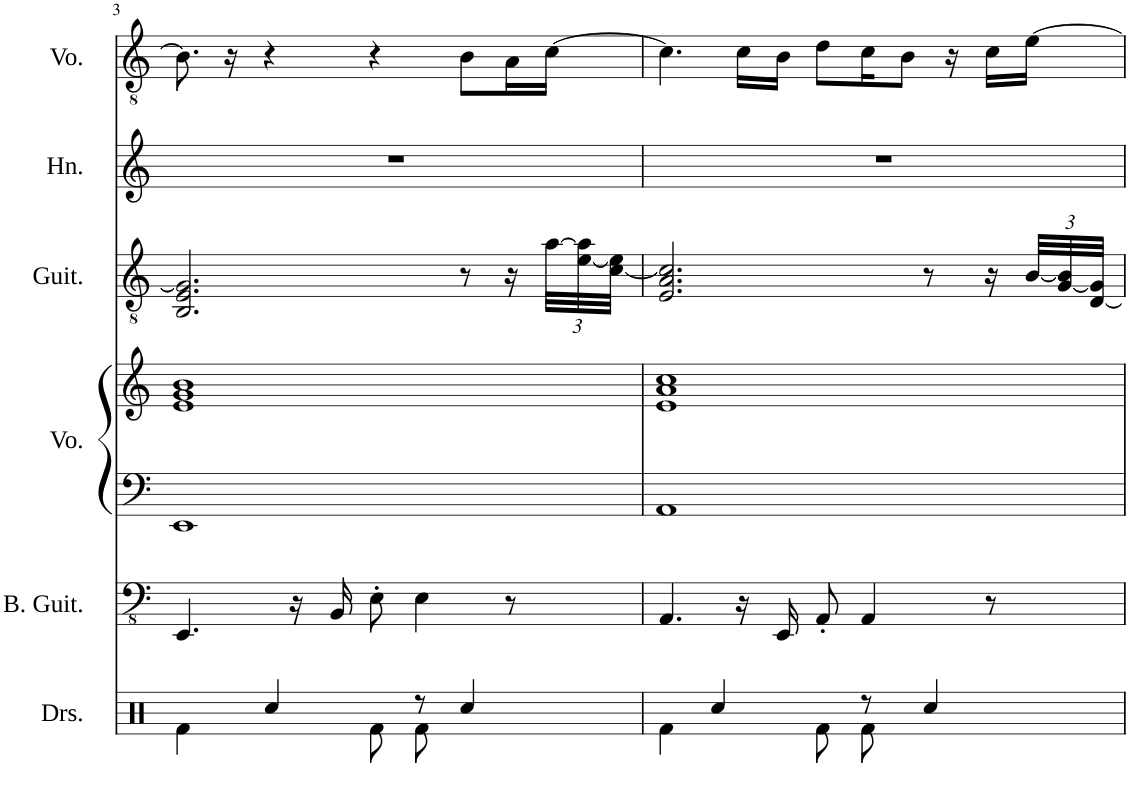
**kern	**kern	**kern	**kern	**kern	**kern	**kern
*part6	*part5	*part4	*part4	*part3	*part2	*part1
*staff7	*staff6	*staff5	*staff4	*staff3	*staff2	*staff1
*I"Drumset	*I"Bass Guitar	*I"Voice	*	*I"Guitar	*I"Horn	*I"Voice
*I'Drs.	*I'B. Guit.	*I'Vo.	*	*I'Guit.	*I'Hn.	*I'Vo.
!!LO:PB:g=z
*clefX	*clefFv4	*clefF4	*clefG2	*clefGv2	*clefG2	*clefGv2
*	*	*	*	*	*Trd4c7	*
*k[]	*k[]	*k[]	*k[]	*k[]	*k[]	*k[]
*M4/4	*M4/4	*M4/4	*M4/4	*M4/4	*M4/4	*M4/4
=3	=3	=3	=3	=3	=3	=3
*^	*	*	*	*	*	*
4Rf\	8ryy	4.EEE/	1EE	1e 1g 1b	2.BB/ 2.E/ 2.G/]	1r	8.B\]
*v	*v	*	*	*	*	*	*
.	.	.	.	.	.	16r
4Rcc/	.	.	.	.	.	4r
.	16r	.	.	.	.	.
.	16BBB/	.	.	.	.	.
8Rf\	8EE'\	.	.	.	.	4r
*^	*	*	*	*	*	*
8r	8Rf\	4EE\	.	.	.	.	.
4Rcc/	4ryy	.	.	.	8r	.	8B\L
.	.	8r	.	.	16r	.	16A\L
*	*	*	*	*	*Xbrackettup	*	*
.	.	.	.	.	[48a\LLL	.	[16c\JJ
.	.	.	.	.	[48e\ 48a\]	.	.
.	.	.	.	.	[48c\ 48e\]JJJ	.	.
=4	=4	=4	=4	=4	=4	=4	=4
4Rf\	8ryy	4.AAA/	1AA	1e 1a 1cc	2.E/ 2.A/ 2.c/]	1r	4.c\]
*v	*v	*	*	*	*	*	*
4Rcc/	.	.	.	.	.	.
.	16r	.	.	.	.	16c\LL
.	16EEE/	.	.	.	.	16B\JJ
8Rf\	8AAA'/	.	.	.	.	8d\L
*^	*	*	*	*	*	*
8r	8Rf\	4AAA/	.	.	.	.	16c\K
.	.	.	.	.	.	.	8B\J
4Rcc/	4ryy	.	.	.	8r	.	.
.	.	.	.	.	.	.	16r
.	.	8r	.	.	16r	.	16c\LL
.	.	.	.	.	[48B/LLL	.	[16e\JJ
.	.	.	.	.	[48G/ 48B/]	.	.
.	.	.	.	.	[48D/ 48G/]JJJ	.	.
*v	*v	*	*	*	*	*	*
=	=	=	=	=	=	=
*-	*-	*-	*-	*-	*-	*-
